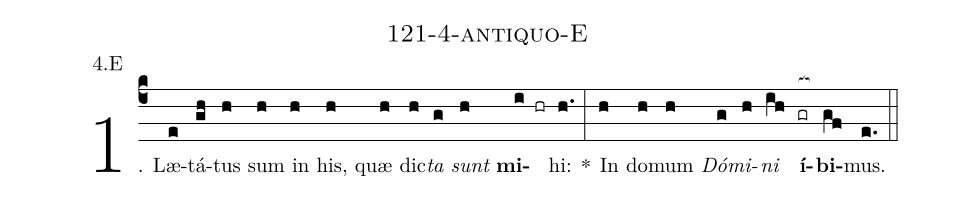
name: 121-4-antiquo-E;
annotation: 4.E;
%%
(c4)1. Læ(e)tá(gh)tus(h) sum(h) in(h) his,(h) quæ(h) dic(h)<i>ta</i>(g) <i>sunt</i>(h) <b>mi</b>(i hr)hi:(h.) *(:) In(h) do(h)mum(h) <i>Dó</i>(g)<i>mi</i>(h)<i>ni</i>(ih) <b>í</b>(gr[ocb:1{])<b>bi</b>(gf[ocb:0}])mus.(e.) (::)
